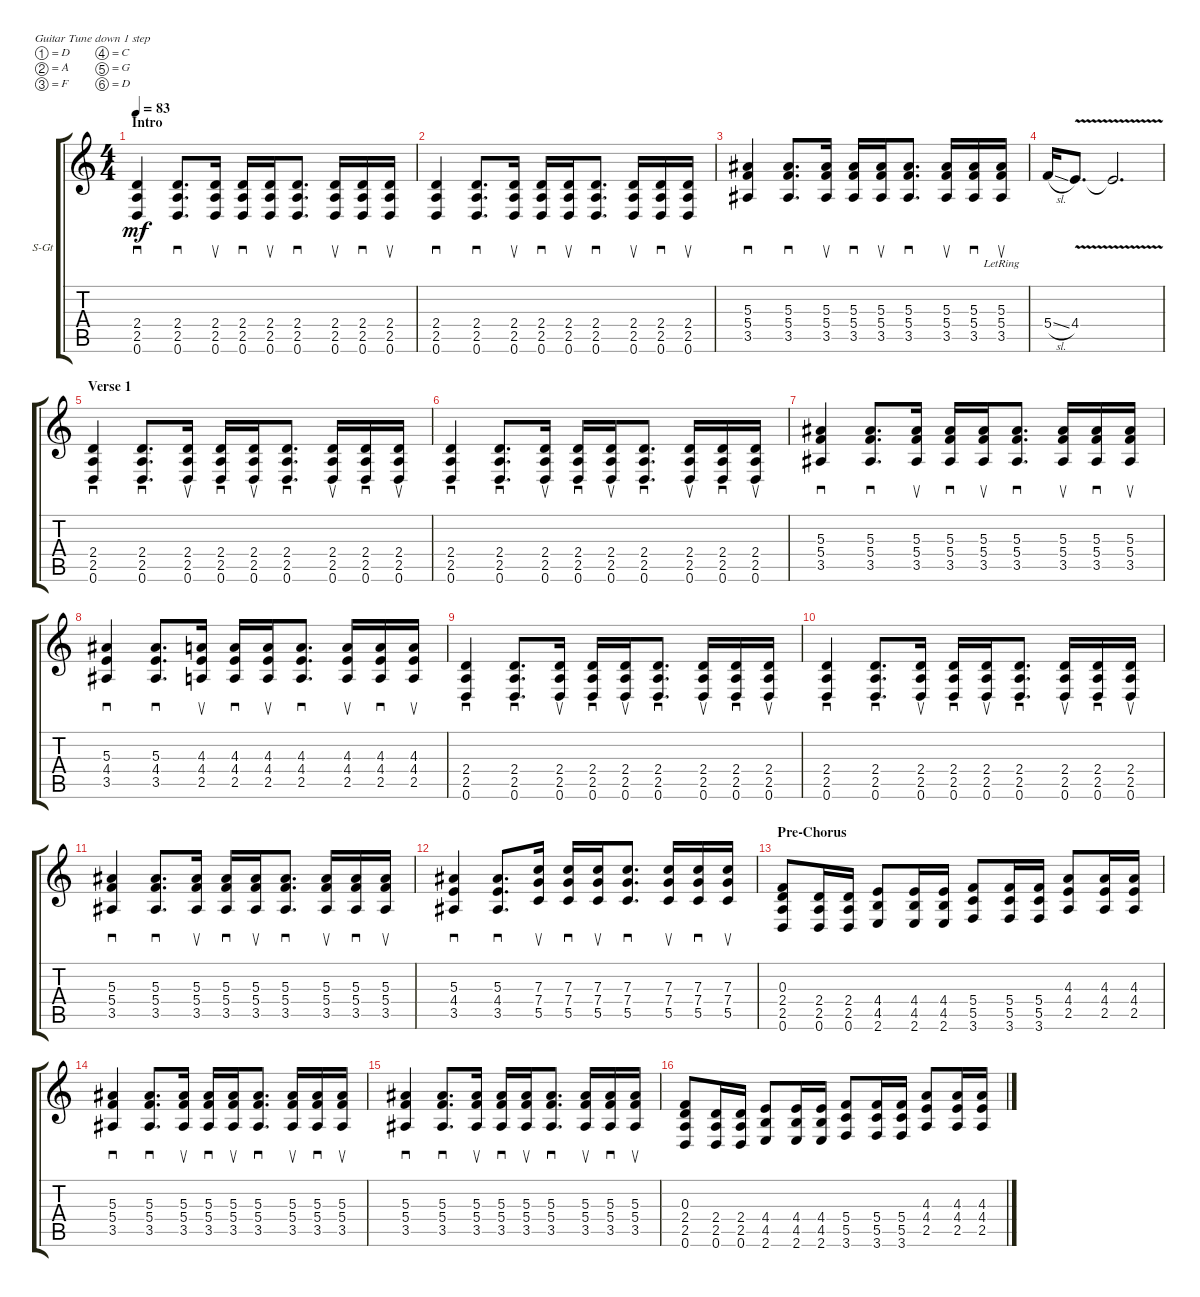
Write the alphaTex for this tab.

\defaultSystemsLayout 4
\bracketExtendMode groupsimilarinstruments
\firstSystemTrackNameOrientation horizontal
\otherSystemsTrackNameOrientation horizontal
\track ("Steel Guitar" "S-Gt") {instrument acousticguitarsteel}
\staff {score tabs}
\tuning (D4 A3 F3 C3 G2 D2)
\ts (4 4)
\section ("" "Intro")
\tempo 83
\clef g2
\ks c
(0.6 2.5 2.4).4{sd dy mf instrument acousticguitarsteel} (0.6 2.5 2.4).8{d sd} (0.6 2.4 2.5).16{su} (0.6 2.4 2.5).16{sd} (0.6 2.4 2.5).16{su} (0.6 2.5 2.4).8{d sd} (0.6 2.4 2.5).16{su} (0.6 2.4 2.5).16{sd} (0.6 2.4 2.5).16{su} |
(0.6 2.5 2.4).4{sd} (0.6 2.5 2.4).8{d sd} (0.6 2.4 2.5).16{su} (0.6 2.4 2.5).16{sd} (0.6 2.4 2.5).16{su} (0.6 2.5 2.4).8{d sd} (0.6 2.4 2.5).16{su} (0.6 2.4 2.5).16{sd} (0.6 2.4 2.5).16{su} |
(3.5 5.4 5.3).4{sd} (3.5 5.4 5.3).8{d sd} (3.5 5.4 5.3).16{su} (3.5 5.4 5.3).16{sd} (3.5 5.4 5.3).16{su} (3.5 5.4 5.3).8{d sd} (3.5 5.4 5.3).16{su} (3.5 5.4 5.3).16{sd} (3.5{lr} 5.4{lr} 5.3{lr}).16{su} |
5.4{sl}.16 4.4{v}.8{d} 4.4{t}.2{d} |
\section ("" "Verse 1")
(0.6 2.5 2.4).4{sd} (0.6 2.5 2.4).8{d sd} (0.6 2.4 2.5).16{su} (0.6 2.4 2.5).16{sd} (0.6 2.4 2.5).16{su} (0.6 2.5 2.4).8{d sd} (0.6 2.4 2.5).16{su} (0.6 2.4 2.5).16{sd} (0.6 2.4 2.5).16{su} |
(0.6 2.5 2.4).4{sd} (0.6 2.5 2.4).8{d sd} (0.6 2.4 2.5).16{su} (0.6 2.4 2.5).16{sd} (0.6 2.4 2.5).16{su} (0.6 2.5 2.4).8{d sd} (0.6 2.4 2.5).16{su} (0.6 2.4 2.5).16{sd} (0.6 2.4 2.5).16{su} |
(3.5 5.4 5.3).4{sd} (3.5 5.4 5.3).8{d sd} (3.5 5.4 5.3).16{su} (3.5 5.4 5.3).16{sd} (3.5 5.4 5.3).16{su} (3.5 5.4 5.3).8{d sd} (3.5 5.4 5.3).16{su} (3.5 5.4 5.3).16{sd} (3.5 5.4 5.3).16{su} |
(3.5 4.4 5.3).4{sd} (3.5 4.4 5.3).8{d sd} (2.5 4.4 4.3).16{su} (2.5 4.4 4.3).16{sd} (2.5 4.4 4.3).16{su} (2.5 4.4 4.3).8{d sd} (2.5 4.4 4.3).16{su} (2.5 4.4 4.3).16{sd} (2.5 4.4 4.3).16{su} |
(0.6 2.5 2.4).4{sd} (0.6 2.5 2.4).8{d sd} (0.6 2.4 2.5).16{su} (0.6 2.4 2.5).16{sd} (0.6 2.4 2.5).16{su} (0.6 2.5 2.4).8{d sd} (0.6 2.4 2.5).16{su} (0.6 2.4 2.5).16{sd} (0.6 2.4 2.5).16{su} |
(0.6 2.5 2.4).4{sd} (0.6 2.5 2.4).8{d sd} (0.6 2.4 2.5).16{su} (0.6 2.4 2.5).16{sd} (0.6 2.4 2.5).16{su} (0.6 2.5 2.4).8{d sd} (0.6 2.4 2.5).16{su} (0.6 2.4 2.5).16{sd} (0.6 2.4 2.5).16{su} |
(3.5 5.4 5.3).4{sd} (3.5 5.4 5.3).8{d sd} (3.5 5.4 5.3).16{su} (3.5 5.4 5.3).16{sd} (3.5 5.4 5.3).16{su} (3.5 5.4 5.3).8{d sd} (3.5 5.4 5.3).16{su} (3.5 5.4 5.3).16{sd} (3.5 5.4 5.3).16{su} |
(3.5 4.4 5.3).4{sd} (3.5 4.4 5.3).8{d sd} (5.5 7.4 7.3).16{su} (5.5 7.4 7.3).16{sd} (5.5 7.4 7.3).16{su} (5.5 7.4 7.3).8{d sd} (5.5 7.4 7.3).16{su} (5.5 7.4 7.3).16{sd} (5.5 7.4 7.3).16{su} |
\section ("" "Pre-Chorus")
(0.6 2.5 2.4 0.3).8 (0.6 2.5 2.4).16 (0.6 2.5 2.4).16 (2.6 4.5 4.4).8 (2.6 4.5 4.4).16 (2.6 4.5 4.4).16 (3.6 5.5 5.4).8 (3.6 5.5 5.4).16 (3.6 5.5 5.4).16 (2.5 4.4 4.3).8 (2.5 4.4 4.3).16 (2.5 4.4 4.3).16 |
(3.5 5.4 5.3).4{sd} (3.5 5.4 5.3).8{d sd} (3.5 5.4 5.3).16{su} (3.5 5.4 5.3).16{sd} (3.5 5.4 5.3).16{su} (3.5 5.4 5.3).8{d sd} (3.5 5.4 5.3).16{su} (3.5 5.4 5.3).16{sd} (3.5 5.4 5.3).16{su} |
(3.5 5.4 5.3).4{sd} (3.5 5.4 5.3).8{d sd} (3.5 5.4 5.3).16{su} (3.5 5.4 5.3).16{sd} (3.5 5.4 5.3).16{su} (3.5 5.4 5.3).8{d sd} (3.5 5.4 5.3).16{su} (3.5 5.4 5.3).16{sd} (3.5 5.4 5.3).16{su} |
(0.6 2.5 2.4 0.3).8 (0.6 2.5 2.4).16 (0.6 2.5 2.4).16 (2.6 4.5 4.4).8 (2.6 4.5 4.4).16 (2.6 4.5 4.4).16 (3.6 5.5 5.4).8 (3.6 5.5 5.4).16 (3.6 5.5 5.4).16 (2.5 4.4 4.3).8 (2.5 4.4 4.3).16 (2.5 4.4 4.3).16
